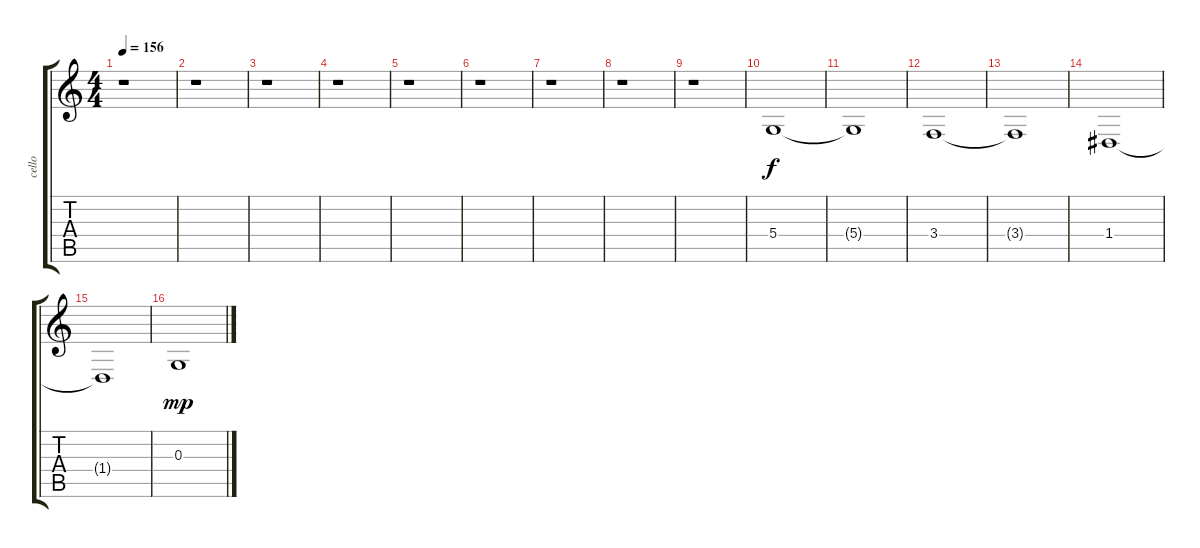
\track ("cello" "cello") {instrument cello}
\staff {score tabs}
\tuning (E4 B3 G3 D3 A2 E2) {hide}
\ts (4 4)
\tempo 156
\clef g2
\ks c
r.1{dy f instrument cello} |
r.1 |
r.1 |
r.1 |
r.1 |
r.1 |
r.1 |
r.1 |
r.1 |
5.4.1 |
5.4{t}.1 |
3.4.1 |
3.4{t}.1 |
1.4.1 |
1.4{t}.1 |
0.3.1{dy mp}
